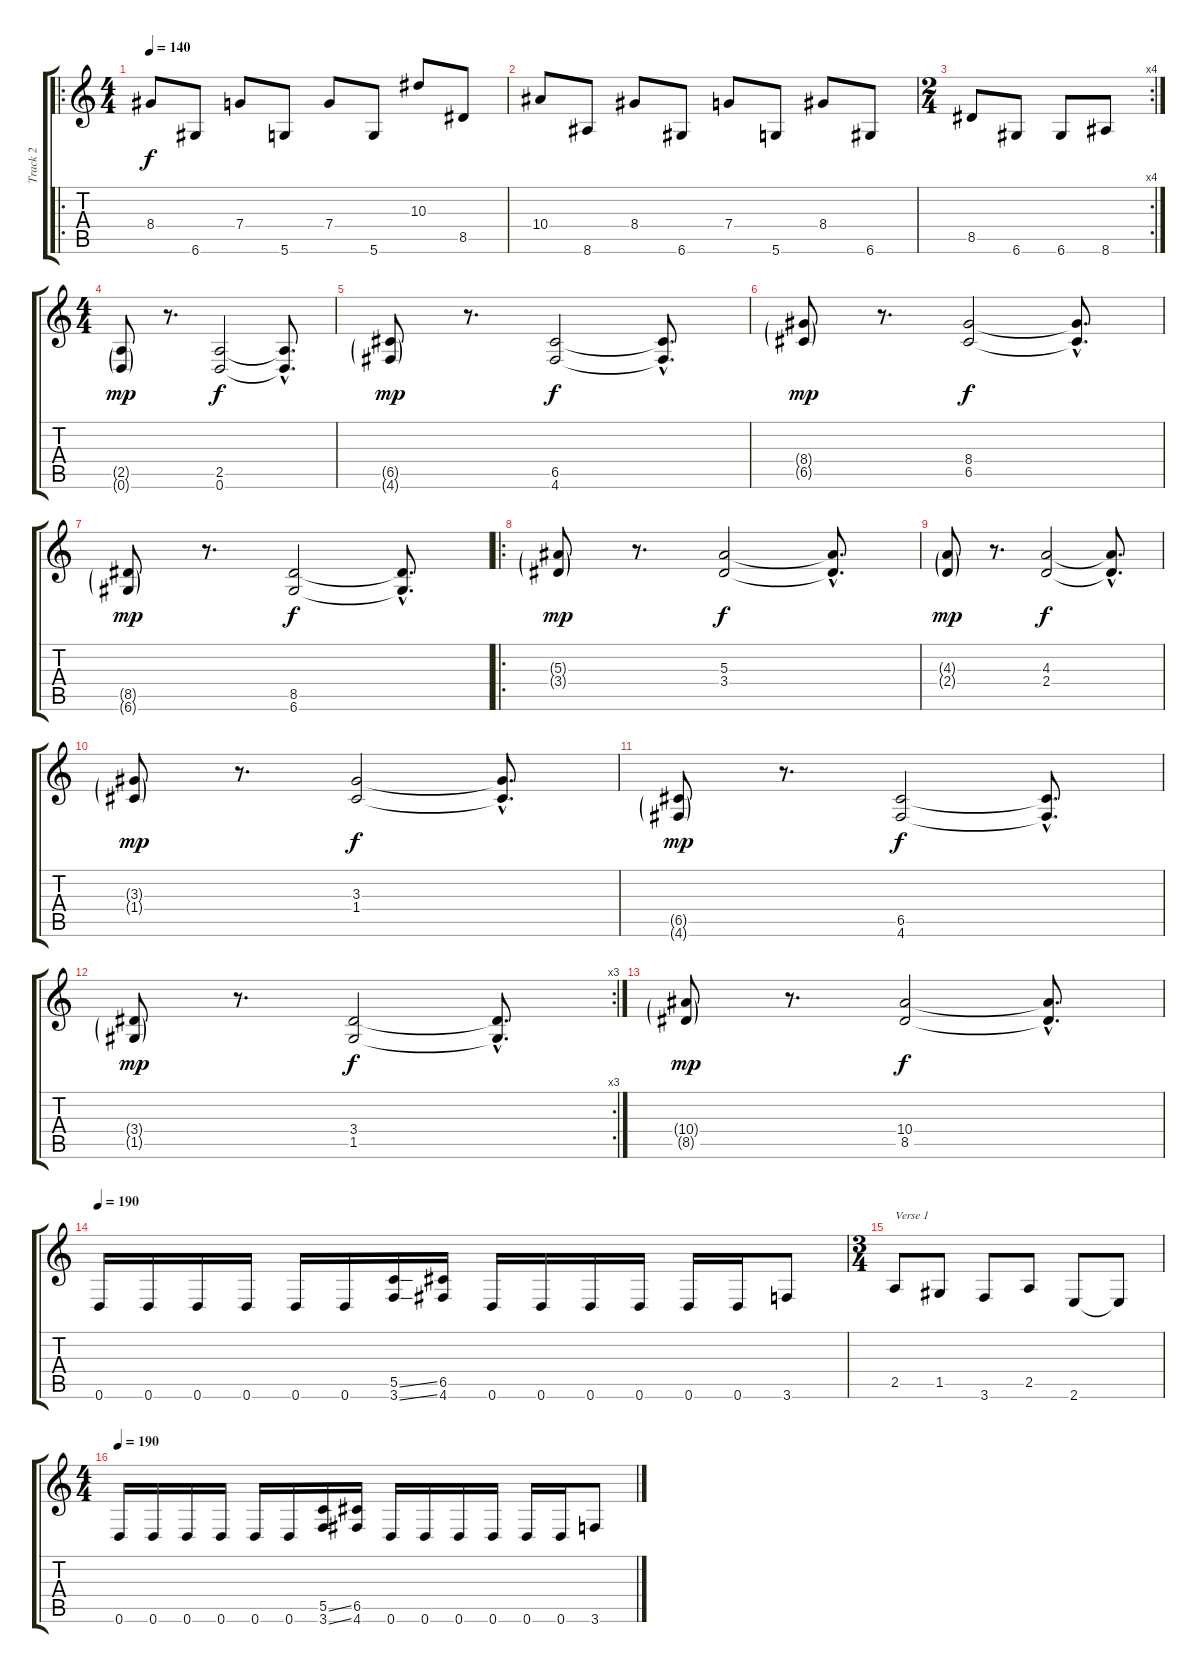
\track ("Track 2" "Track 2") {instrument distortionguitar}
\staff {score tabs}
\tuning (D4 A3 F3 C3 G2 D2) {hide}
\ro
\ts (4 4)
\tempo 140
\clef g2
\ks c
8.4.8{dy f} 6.6.8 7.4.8 5.6.8 7.4.8 5.6.8 10.3.8 8.5.8 |
10.4.8 8.6.8 8.4.8 6.6.8 7.4.8 5.6.8 8.4.8 6.6.8 |
\rc 4
\ts (2 4)
8.5.8 6.6.8 6.6.8 8.6.8 |
\ts (4 4)
(2.5{g} 0.6{g}).8{dy mp} r.8{d} (2.5 0.6).2{dy f} (2.5{hac t} 0.6{hac t}).8{d} |
(6.5{g} 4.6{g}).8{dy mp} r.8{d} (6.5 4.6).2{dy f} (6.5{hac t} 4.6{hac t}).8{d} |
(8.4{g} 6.5{g}).8{dy mp} r.8{d} (8.4 6.5).2{dy f} (8.4{hac t} 6.5{hac t}).8{d} |
(8.5{g} 6.6{g}).8{dy mp} r.8{d} (8.5 6.6).2{dy f} (8.5{hac t} 6.6{hac t}).8{d} |
\ro
(5.3{g} 3.4{g}).8{dy mp} r.8{d} (5.3 3.4).2{dy f} (5.3{hac t} 3.4{hac t}).8{d} |
(4.3{g} 2.4{g}).8{dy mp} r.8{d} (4.3 2.4).2{dy f} (4.3{hac t} 2.4{hac t}).8{d} |
(3.3{g} 1.4{g}).8{dy mp} r.8{d} (3.3 1.4).2{dy f} (3.3{hac t} 1.4{hac t}).8{d} |
(6.5{g} 4.6{g}).8{dy mp} r.8{d} (6.5 4.6).2{dy f} (6.5{hac t} 4.6{hac t}).8{d} |
\rc 3
(3.4{g} 1.5{g}).8{dy mp} r.8{d} (3.4 1.5).2{dy f} (3.4{hac t} 1.5{hac t}).8{d} |
(10.4{g} 8.5{g}).8{dy mp} r.8{d} (10.4 8.5).2{dy f} (10.4{hac t} 8.5{hac t}).8{d} |
\tempo 190
0.6.16 0.6.16 0.6.16 0.6.16 0.6.16 0.6.16 (5.5{ss} 3.6{ss}).16 (6.5 4.6).16 0.6.16 0.6.16 0.6.16 0.6.16 0.6.16 0.6.16 3.6.8 |
\ts (3 4)
2.5.8{txt "Verse 1"} 1.5.8 3.6.8 2.5.8 2.6.8 2.6{t}.8 |
\ts (4 4)
\tempo 190
0.6.16 0.6.16 0.6.16 0.6.16 0.6.16 0.6.16 (5.5{ss} 3.6{ss}).16 (6.5 4.6).16 0.6.16 0.6.16 0.6.16 0.6.16 0.6.16 0.6.16 3.6.8
